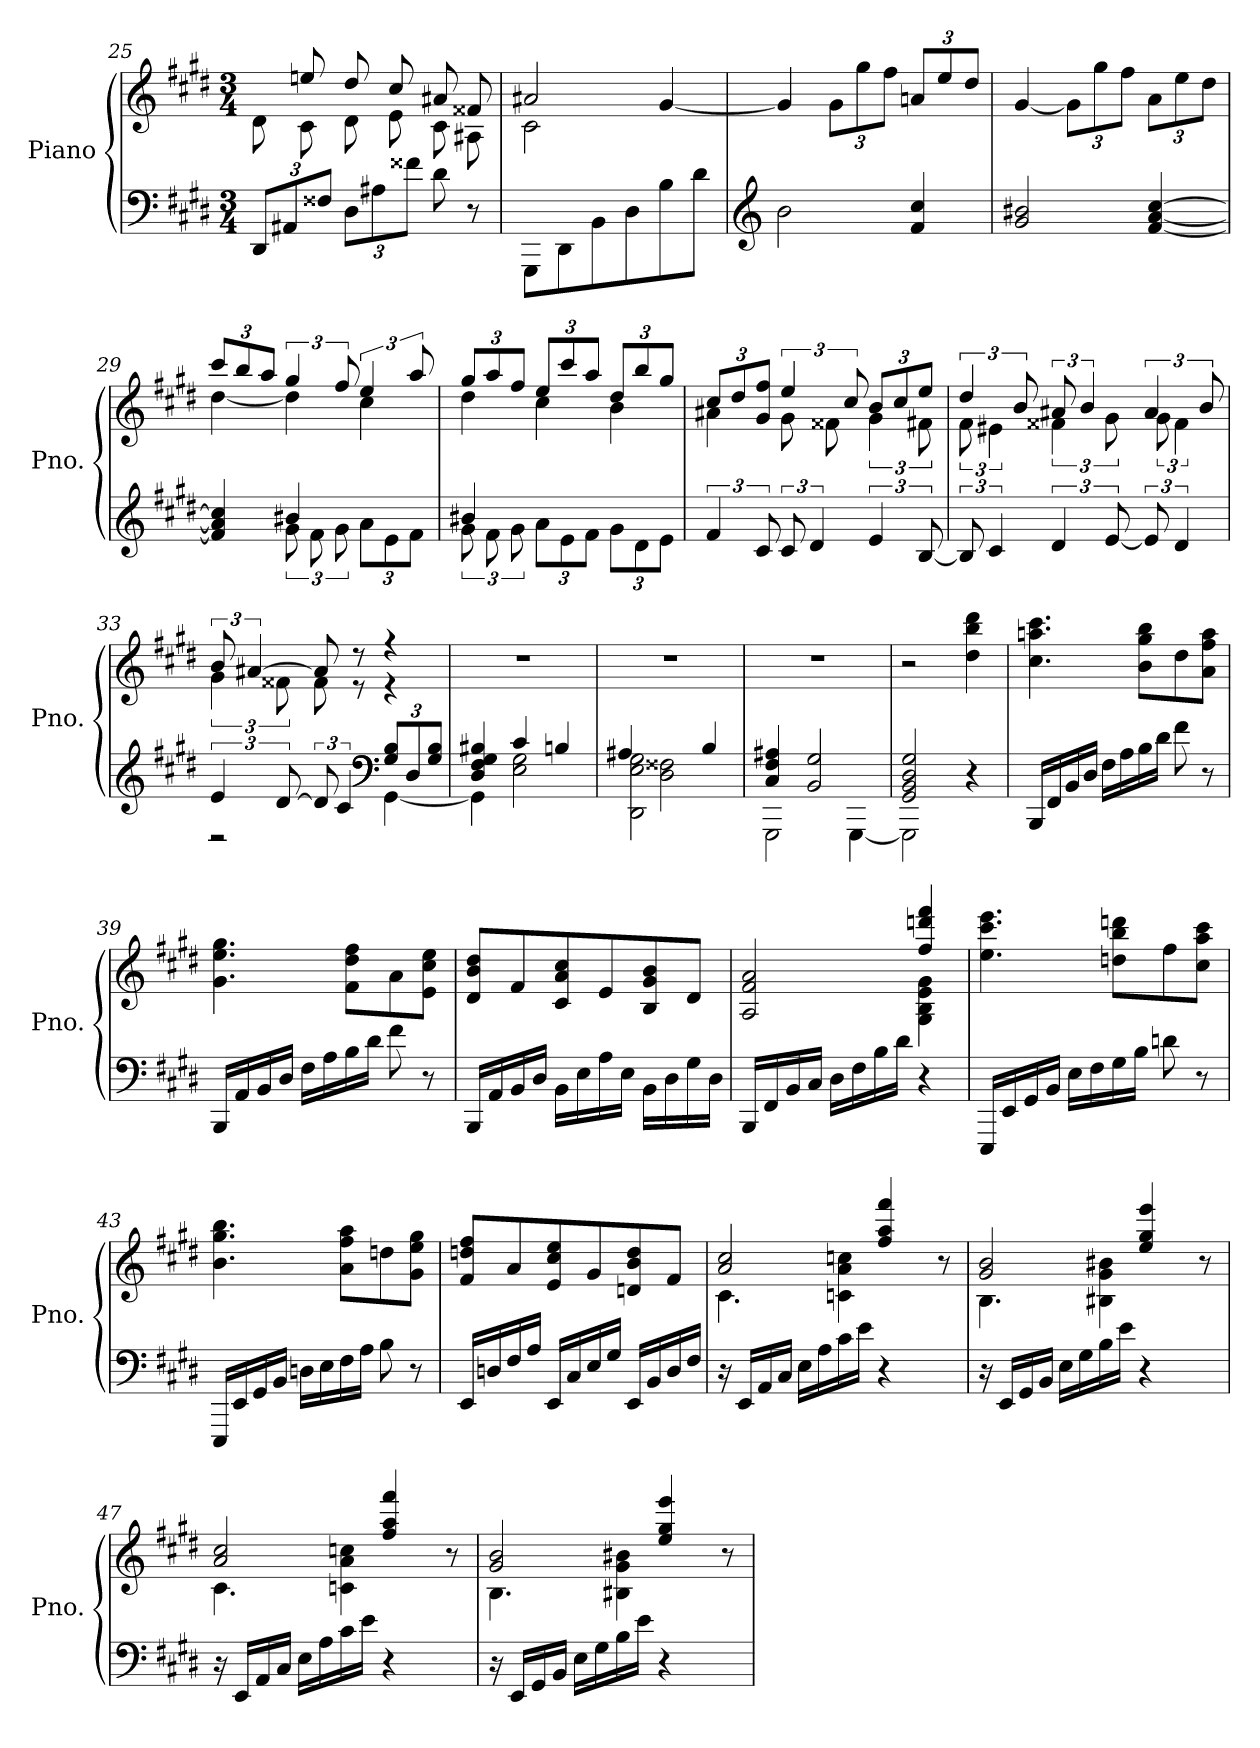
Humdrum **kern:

**kern	**kern
*part1	*part1
*staff2	*staff1
*I"Piano	*
*I'Pno.	*
*clefF4	*clefG2
*k[f#c#g#d#]	*k[f#c#g#d#]
*M3/4	*M3/4
*Xbrackettup	*
=25	=25
*	*^
12DD#/L	8ryy	8d#\
12AA#X/	.	.
.	8een/	8c#\
12F##X/J	.	.
12D#\L	8dd#/	8d#\
12A#X\	.	.
.	8cc#/	8e\
12f##X\J	.	.
8d#\	8a#X/	8c#\
8r	8f##X/	8A#X\
=26	=26	=26
*^	*	*
2.ryy	8GGG#\L	2a#X/	2c#\
.	8DD#\	.	.
.	8BB\	.	.
.	8D#\	.	.
.	8B\	[4g#/	4ryy
.	8d#\J	.	.
*v	*v	*	*
!!LO:PB:g=z	!!
=27	=27	=27
*clefG2	*	*
2b\	4g#/]	4ryy
*	*	*Xbrackettup
.	4ryy	12g#\L
.	.	12gg#\
.	.	12ff#\J
4f#/ 4cc#/	12an/L	4ryy
.	12ee/	.
.	12dd#/J	.
*	*v	*v
=28	=28
2g#/ 2b#X/	[4g#/
.	12g#\L]
.	12gg#\
.	12ff#\J
[4f#/ [4a/ [4cc#/	12a\L
.	12ee\
.	12dd#\J
=29	=29
*^	*^
4f#/] 4a/] 4cc#/]	4ryy	12ccc#/L	[4dd#\
.	.	12bb/	.
.	.	12aa/J	.
*	*brackettup	*brackettup	*
4b#X/	12g#\	6gg#/	4dd#\]
.	12f#\	.	.
.	12g#\	12ff#/	.
*	*Xbrackettup	*	*
4ryy	12a\L	6ee/	4cc#\
.	12e\	.	.
.	12f#\J	12aa/	.
=30	=30	=30	=30
*	*brackettup	*Xbrackettup	*
4b#X/	12g#\	12gg#/L	4dd#\
.	12f#\	12aa/	.
.	12g#\	12ff#/J	.
*	*Xbrackettup	*	*
2ryy	12a\L	12ee/L	4cc#\
.	12e\	12ccc#/	.
.	12f#\J	12aa/J	.
.	12g#\L	12dd#/L	4b\
.	12d#\	12bb/	.
.	12e\J	12gg#/J	.
*v	*v	*	*
!!LO:LB:g=z	!!
=31	=31	=31
*brackettup	*	*
6f#/	12cc#/L	4a#X\
.	12dd#/	.
12c#/	12g#/ 12ff#/J	.
*	*brackettup	*
12c#/	6ee/	8g#\
6d#/	.	.
.	.	8f##X\
.	12cc#/	.
*	*Xbrackettup	*brackettup
6e/	12b/L	6g#\
.	12cc#/	.
[12B/	12ee/J	12f#X\
=32	=32	=32
12B/]	6dd#/	12f#\
6c#/	.	6e#X\
.	12b/	.
6d#/	12a#X/	6f##X\
.	6b/	.
[12e/	.	12g#\
12e/]	6a#/	12g#\
6d#/	.	6f##\
.	12b/	.
=33	=33	=33
*^	*	*
6e/	2r	12b/	6g#\
.	.	[6a#X/	.
[12d#/	.	.	12f##X\
12d#/]	.	8a#/]	8f##\
6c#/	.	.	.
.	.	8r	8r
*clefF4	*	*	*
*Xbrackettup	*	*	*
12G#/ 12B/L	[4GG#\	4r	4r
12D#/	.	.	.
12G#/ 12B/J	.	.	.
*	*	*v	*v
!!LO:LB:g=z
=34	=34	=34
4D#/ 4F#/ 4G#/ 4B#X/	4GG#\]	2.r
4c#/	2E\ 2G#\	.
4Bn/	.	.
=35	=35	=35
4A#X/	2DD#\ 2E\ 2G#\	2.r
2D#\ 2F##X\	.	.
.	4B/	.
=36	=36	=36
4C#/ 4F#/ 4A#X/	2GGG#\	2.r
2BB/ 2G#/	.	.
.	[4GGG#\	.
=37	=37	=37
2GG#/ 2BB/ 2D#/ 2G#/	2GGG#\]	2r
4r	4ryy	4dd#\ 4bb\ 4ddd#\
*v	*v	*
=38	=38
16BBB/LL	4.cc#\ 4.aan\ 4.ccc#\
16FF#/	.
16BB/	.
16D#/JJ	.
16F#\LL	.
16A\	.
16B\	8b\ 8gg#\ 8bb\L
16d#\JJ	.
8f#\	8dd#\
8r	8a\ 8ff#\ 8aa\J
=39	=39
16BBB/LL	4.g#\ 4.ee\ 4.gg#\
16AA/	.
16BB/	.
16D#/JJ	.
16F#\LL	.
16A\	.
16B\	8f#\ 8dd#\ 8ff#\L
16d#\JJ	.
8f#\	8a\
8r	8e\ 8cc#\ 8ee\J
!!LO:LB:g=z
=40	=40
16BBB/LL	8d#/ 8b/ 8dd#/L
16AA/	.
16BB/	8f#/
16D#/JJ	.
16BB\LL	8c#/ 8a/ 8cc#/
16E\	.
16A\	8e/
16E\JJ	.
16BB\LL	8B/ 8g#/ 8b/
16D#\	.
16G#\	8d#/J
16D#\JJ	.
=41	=41
*	*^
16BBB/LL	2A/ 2f#/ 2a/	2ryy
16FF#/	.	.
16BB/	.	.
16C#/JJ	.	.
16D#\LL	.	.
16F#\	.	.
16B\	.	.
16d#\JJ	.	.
4r	4ff#/ 4dddn/ 4fff#/	4G#\ 4B\ 4e\ 4g#\
*	*v	*v
=42	=42
16EEE/LL	4.ee\ 4.ccc#\ 4.eee\
16EE/	.
16GG#/	.
16BB/JJ	.
16E\LL	.
16F#\	.
16G#\	8ddn\ 8bb\ 8dddn\L
16B\JJ	.
8dn\	8ff#\
8r	8cc#\ 8aa\ 8ccc#\J
=43	=43
16EEE/LL	4.b\ 4.gg#\ 4.bb\
16EE/	.
16GG#/	.
16BB/JJ	.
16Dn\LL	.
16E\	.
16F#\	8a\ 8ff#\ 8aa\L
16A\JJ	.
8B\	8ddn\
8r	8g#\ 8ee\ 8gg#\J
!!LO:LB:g=z
=44	=44
16EE/LL	8f#/ 8ddn/ 8ff#/L
16Dn/	.
16F#/	8a/
16A/JJ	.
16EE/LL	8e/ 8cc#/ 8ee/
16C#/	.
16E/	8g#/
16G#/JJ	.
16EE/LL	8dn/ 8b/ 8dd/
16BB/	.
16D/	8f#/J
16F#/JJ	.
=45	=45
*	*^
16r	2a/ 2cc#/	4.c#\
16EE/LL	.	.
16AA/	.	.
16C#/JJ	.	.
16E\LL	.	.
16A\	.	.
16c#\	.	4cn\ 4a\ 4ccn\
16e\JJ	.	.
4r	4ff#/ 4aa/ 4fff#/	.
.	.	4ryy
8ryy	8r	.
=46	=46	=46
16r	2g#/ 2b/	4.B\
16EE/LL	.	.
16GG#/	.	.
16BB/JJ	.	.
16E\LL	.	.
16G#\	.	.
16B\	.	4B#X\ 4g#\ 4b#X\
16e\JJ	.	.
4r	4ee/ 4gg#/ 4eee/	.
.	.	4ryy
8ryy	8r	.
=47	=47	=47
16r	2a/ 2cc#/	4.c#\
16EE/LL	.	.
16AA/	.	.
16C#/JJ	.	.
16E\LL	.	.
16A\	.	.
16c#\	.	4cn\ 4a\ 4ccn\
16e\JJ	.	.
4r	4ff#/ 4aa/ 4fff#/	.
.	.	4ryy
8ryy	8r	.
!!LO:PB:g=z	!!
=48	=48	=48
16r	2g#/ 2b/	4.B\
16EE/LL	.	.
16GG#/	.	.
16BB/JJ	.	.
16E\LL	.	.
16G#\	.	.
16B\	.	4B#X\ 4g#\ 4b#X\
16e\JJ	.	.
4r	4ee/ 4gg#/ 4eee/	.
.	.	4ryy
8ryy	8r	.
*	*v	*v
=	=
*-	*-
